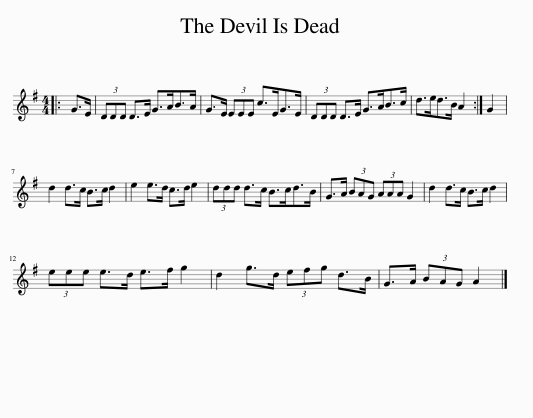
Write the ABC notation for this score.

X:1
L:1/8
M:4/4
I:linebreak $
K:G
V:1 treble
V:1
|: G>E | (3DDD D>E G>AB>A | G>E (3EEE c>EG>E | (3DDD D>E G>AB>c | d>ed>B A2 :| %5
 G2 |$ d2 d>c B>c d2 | e2 e>d c>d e2 | (3ddd d>c B>cd>B | G>A (3BAG (3AAA G2 | %10
 d2 d>c B>c d2 |$ (3eee e>d e>f g2 | d2 g>d (3efg d>B | G>A (3BAG A2 |] %14
